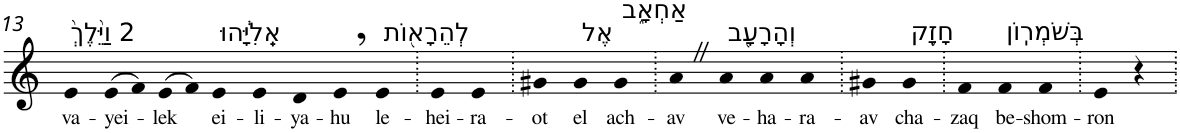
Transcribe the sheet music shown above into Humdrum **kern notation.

**kern	**text
*part1	*part1
*staff1	*staff1
*I"Piano	*
*I'Pno	*
!!LO:PB:g=z
*clefG2	*
*k[]	*
=13	=13
!LO:TX:a:t=2 וַיֵּ֙לֶךְ֙	!
!	!LO:LY:b
4e	va-
!	!LO:LY:b
(>8e	-yei-
8f)	.
!	!LO:LY:b
(>8e	-lek
8f)	.
!LO:TX:a:t=אֵֽלִיָּ֔הוּ	!
!	!LO:LY:b
4e	ei-
!	!LO:LY:b
4e	-li-
!	!LO:LY:b
4d	-ya-
!	!LO:LY:b
4e,	-hu
!LO:TX:a:t=לְהֵרָא֖וֹת	!
!	!LO:LY:b
4e	le-
=14.	=14.
!	!LO:LY:b
4e	-hei-
!	!LO:LY:b
4e	-ra-
=15.	=15.
!	!LO:LY:b
4g#X	-ot
!LO:TX:a:t=אֶל	!
!	!LO:LY:b
4g#	el
!LO:TX:a:t=אַחְאָ֑ב	!
!	!LO:LY:b
4g#	ach-
=16.	=16.
!	!LO:LY:b
4aZ	-av
!LO:TX:a:t=וְהָרָעָ֖ב	!
!	!LO:LY:b
4a	ve-
!	!LO:LY:b
4a	-ha-
!	!LO:LY:b
4a	-ra-
=17.	=17.
!	!LO:LY:b
4g#X	-av
!LO:TX:a:t=חָזָ֥ק	!
!	!LO:LY:b
4g#	cha-
=18.	=18.
!	!LO:LY:b
4f	-zaq
!LO:TX:a:t=בְּשֹׁמְרֽוֹן	!
!	!LO:LY:b
4f	be-
!	!LO:LY:b
4f	-shom-
=19.	=19.
!	!LO:LY:b
4e	-ron
4r	.
=.	=.
*-	*-
